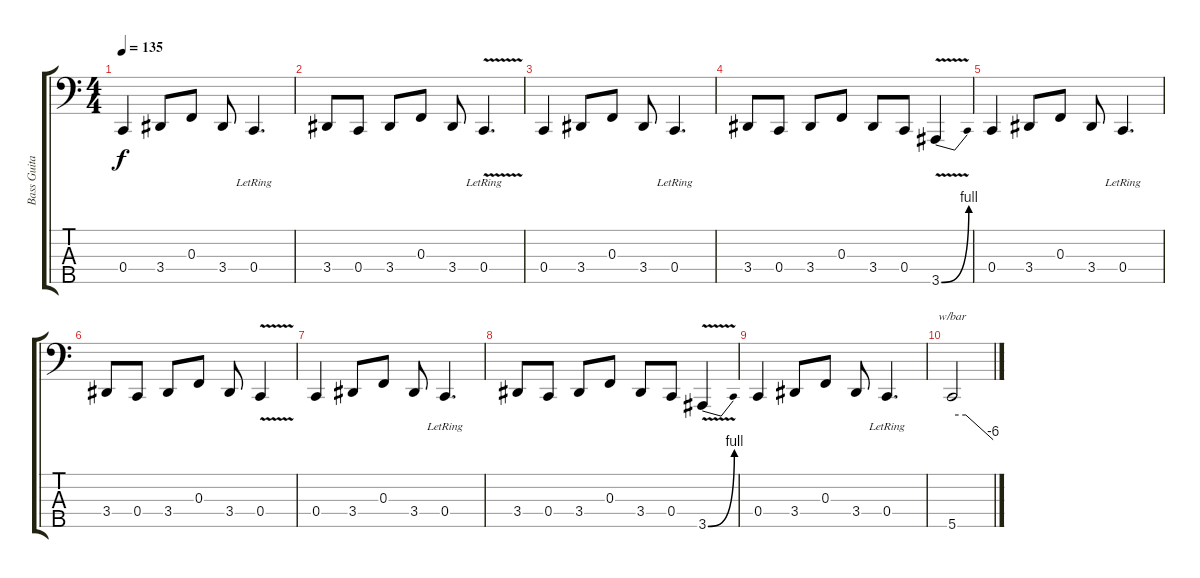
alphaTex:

\track ("Bass Guitar" "Bass Guita") {instrument electricbassfinger}
\staff {score tabs}
\tuning (Eb2 Bb1 F1 C1 G0) {hide}
\ts (4 4)
\tempo 135
\clef f4
\ks c
0.4.4{dy f} 3.4.8 0.3.8 3.4.8 0.4{lr}.4{d} |
3.4.8 0.4.8 3.4.8 0.3.8 3.4.8 0.4{v lr}.4{d} |
0.4.4 3.4.8 0.3.8 3.4.8 0.4{lr}.4{d} |
3.4.8 0.4.8 3.4.8 0.3.8 3.4.8 0.4.8 3.5{be (bend 0 0 60 4) v}.4 |
0.4.4 3.4.8 0.3.8 3.4.8 0.4{lr}.4{d} |
3.4.8 0.4.8 3.4.8 0.3.8 3.4.8 0.4{v}.4 |
0.4.4 3.4.8 0.3.8 3.4.8 0.4{lr}.4{d} |
3.4.8 0.4.8 3.4.8 0.3.8 3.4.8 0.4.8 3.5{be (bend 0 0 60 4) v}.4 |
0.4.4 3.4.8 0.3.8 3.4.8 0.4{lr}.4{d} |
5.5.2{tbe (custom default 0 0 20 0 60 -24)}
